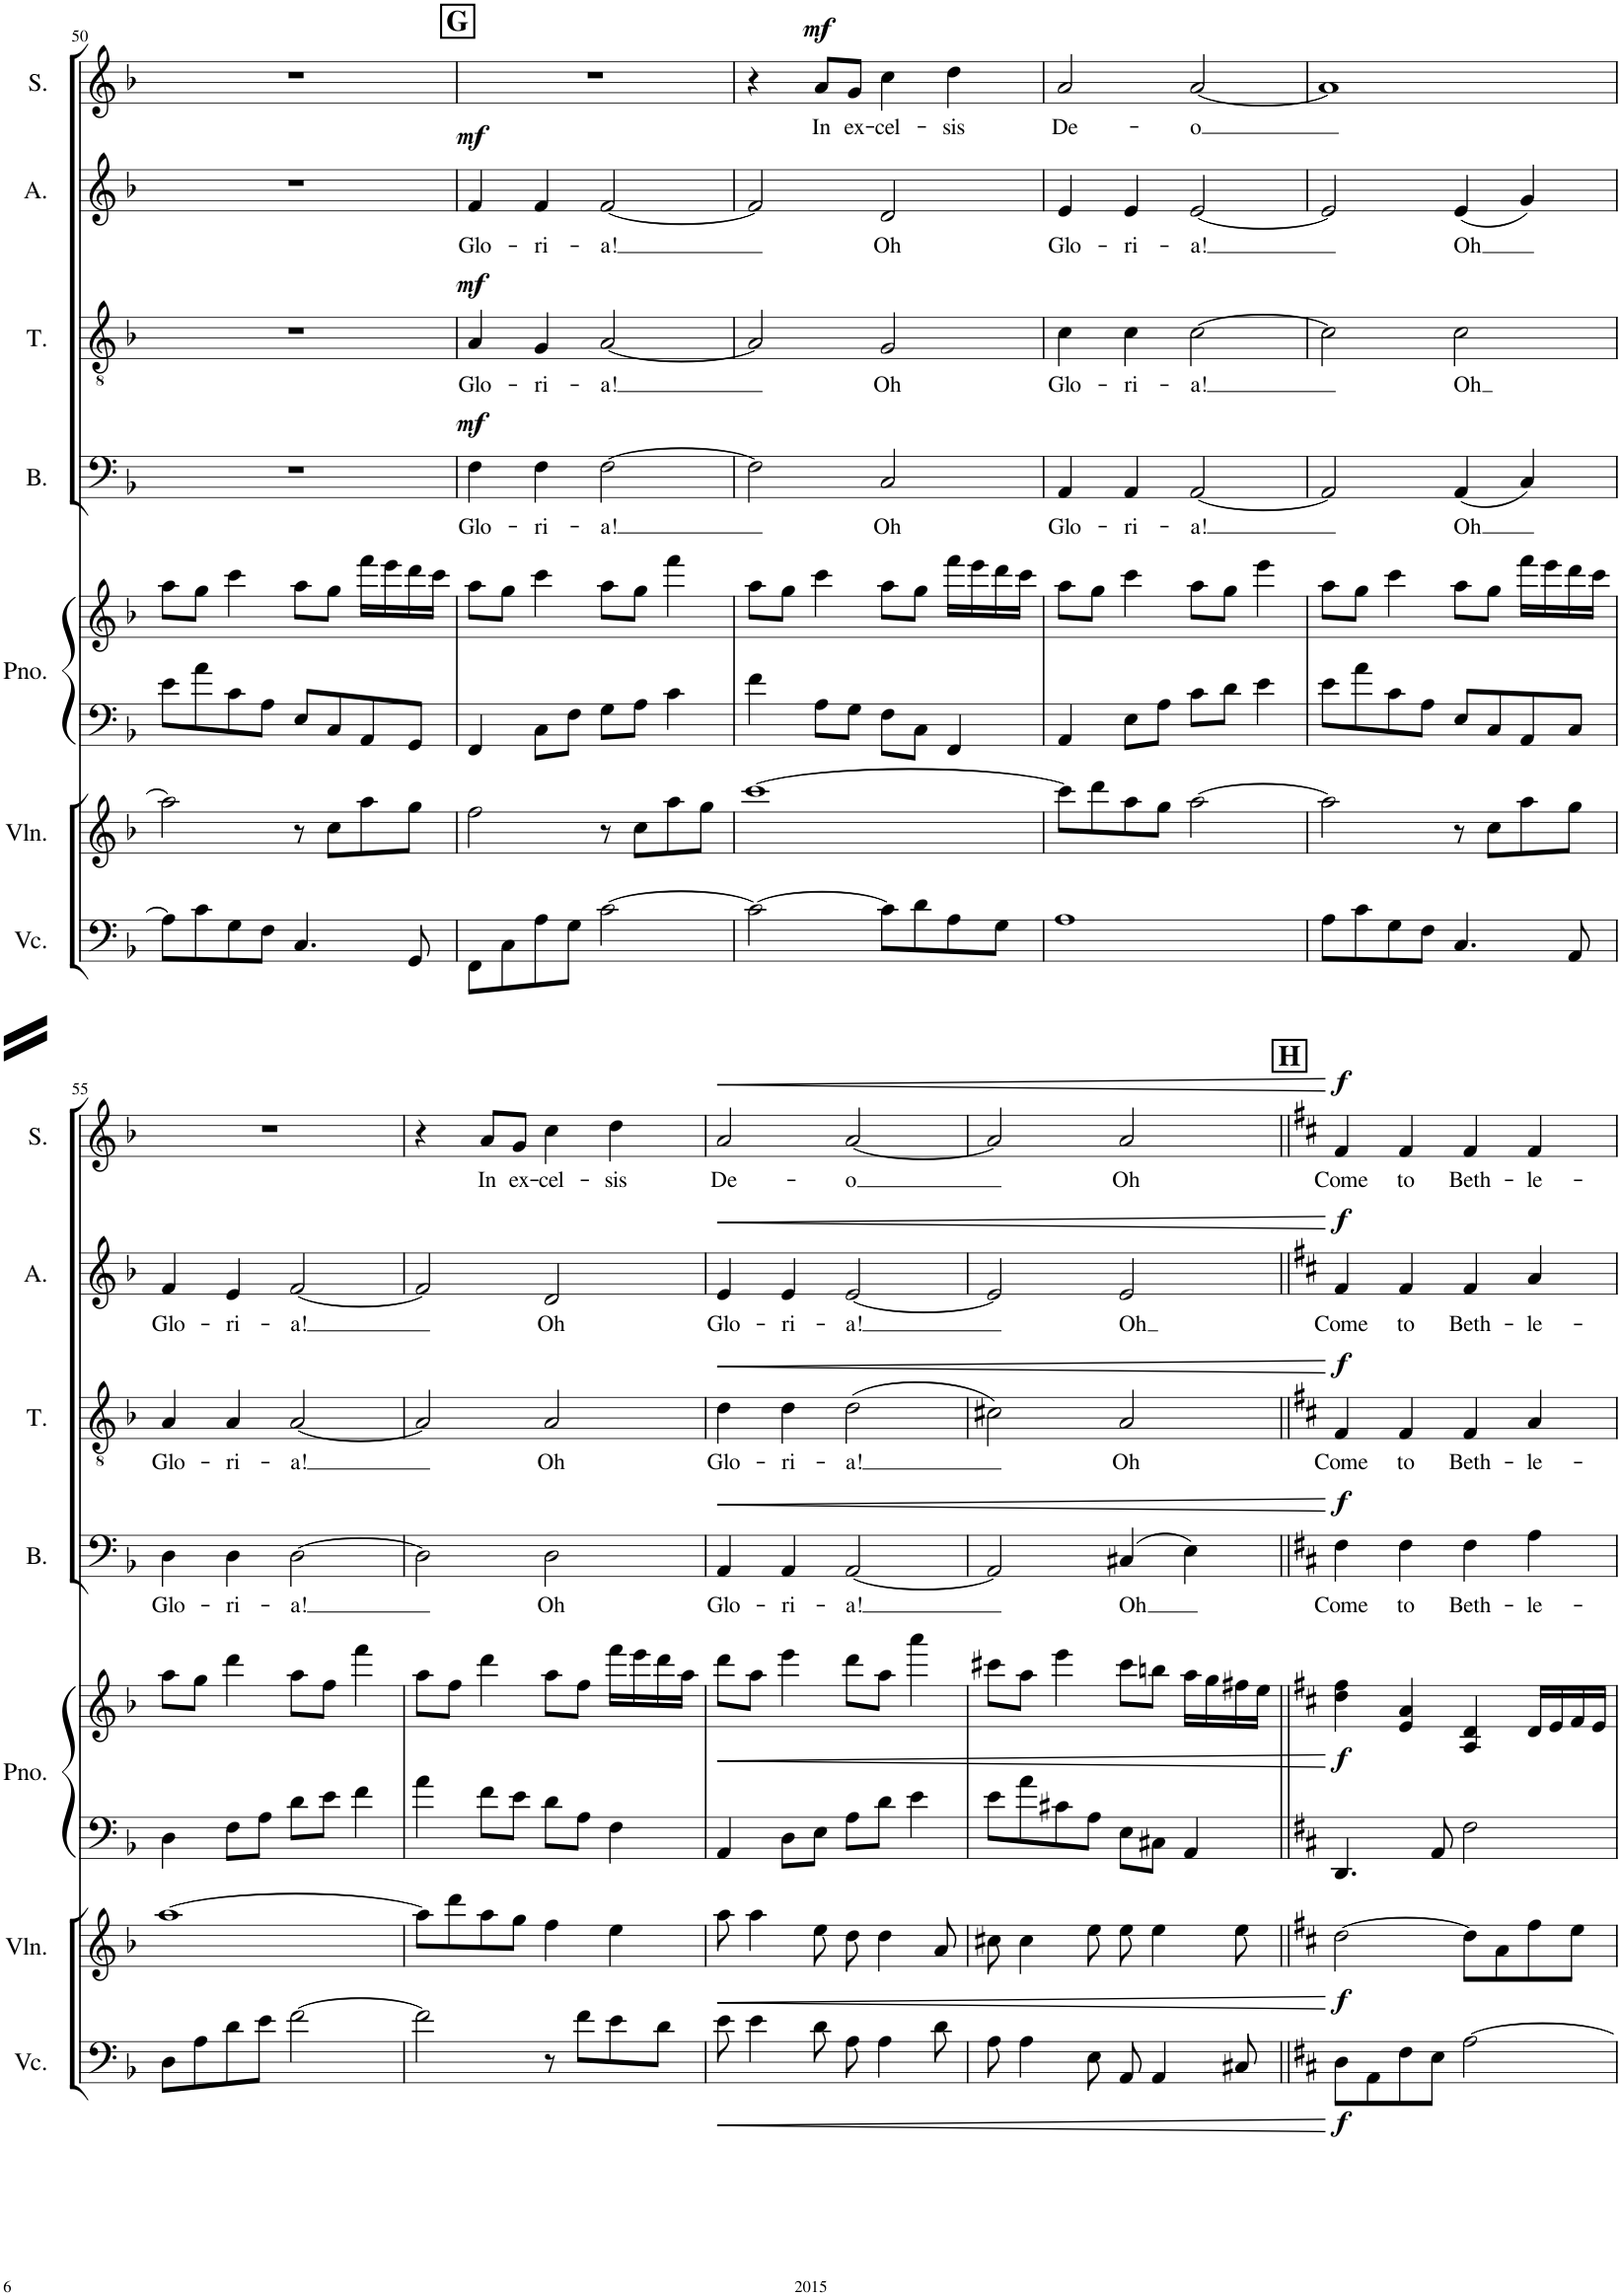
**kern	**dynam	**kern	**dynam	**kern	**kern	**dynam	**kern	**text	**dynam	**kern	**text	**dynam	**kern	**text	**dynam	**kern	**text	**dynam
*part7	*part7	*part6	*part6	*part5	*part5	*part5	*part4	*part4	*part4	*part3	*part3	*part3	*part2	*part2	*part2	*part1	*part1	*part1
*staff8	*staff8	*staff7	*staff7	*staff6	*staff5	*staff5/6	*staff4	*staff4	*staff4	*staff3	*staff3	*staff3	*staff2	*staff2	*staff2	*staff1	*staff1	*staff1
*I"Violoncello	*	*I"Violin	*	*I"Piano	*	*	*I"BASS	*	*	*I"TENOR	*	*	*I"ALTO	*	*	*I"SOPRANO	*	*
*I'Vc.	*	*I'Vln.	*	*I'Pno.	*	*	*I'B.	*	*	*I'T.	*	*	*I'A.	*	*	*I'S.	*	*
!!LO:PB:g=z
*clefF4	*	*clefG2	*	*clefF4	*clefG2	*	*clefF4	*	*	*clefGv2	*	*	*clefG2	*	*	*clefG2	*	*
*k[b-]	*	*k[b-]	*	*k[b-]	*k[b-]	*	*k[b-]	*	*	*k[b-]	*	*	*k[b-]	*	*	*k[b-]	*	*
*M4/4	*	*M4/4	*	*M4/4	*M4/4	*	*M4/4	*	*	*M4/4	*	*	*M4/4	*	*	*M4/4	*	*
=50	=50	=50	=50	=50	=50	=50	=50	=50	=50	=50	=50	=50	=50	=50	=50	=50	=50	=50
8A\L]	.	2aa\]	.	8e\L	8aa\L	.	1r	.	.	1r	.	.	1r	.	.	1r	.	.
8c\	.	.	.	8a\	8gg\J	.	.	.	.	.	.	.	.	.	.	.	.	.
8G\	.	.	.	8c\	4ccc\	.	.	.	.	.	.	.	.	.	.	.	.	.
8F\J	.	.	.	8A\J	.	.	.	.	.	.	.	.	.	.	.	.	.	.
4.C/	.	8r	.	8E/L	8aa\L	.	.	.	.	.	.	.	.	.	.	.	.	.
.	.	8cc\L	.	8C/	8gg\J	.	.	.	.	.	.	.	.	.	.	.	.	.
.	.	8aa\	.	8AA/	16fff\LL	.	.	.	.	.	.	.	.	.	.	.	.	.
.	.	.	.	.	16eee\	.	.	.	.	.	.	.	.	.	.	.	.	.
8GG/	.	8gg\J	.	8GG/J	16ddd\	.	.	.	.	.	.	.	.	.	.	.	.	.
.	.	.	.	.	16ccc\JJ	.	.	.	.	.	.	.	.	.	.	.	.	.
!!LO:REH:place=s1:a:B:cj:fs=14:t=G
=51	=51	=51	=51	=51	=51	=51	=51	=51	=51	=51	=51	=51	=51	=51	=51	=51	=51	=51
!	!	!	!	!	!	!	!	!LO:LY:b	!LO:DY:a	!	!LO:LY:b	!LO:DY:a	!	!LO:LY:b	!LO:DY:a	!	!	!
8FF\L	.	2ff\	.	4FF/	8aa\L	.	4F\	Glo-	mf	4A/	Glo-	mf	4f/	Glo-	mf	1r	.	.
8C\	.	.	.	.	8gg\J	.	.	.	.	.	.	.	.	.	.	.	.	.
!	!	!	!	!	!	!	!	!LO:LY:b	!	!	!LO:LY:b	!	!	!LO:LY:b	!	!	!	!
8A\	.	.	.	8C\L	4ccc\	.	4F\	-ri-	.	4G/	-ri-	.	4f/	-ri-	.	.	.	.
8G\J	.	.	.	8F\J	.	.	.	.	.	.	.	.	.	.	.	.	.	.
!	!	!	!	!	!	!	!	!LO:LY:b	!	!	!LO:LY:b	!	!	!LO:LY:b	!	!	!	!
[2c\	.	8r	.	8G\L	8aa\L	.	[2F\	-a!	.	[2A/	-a!	.	[2f/	-a!	.	.	.	.
.	.	8cc\L	.	8A\J	8gg\J	.	.	.	.	.	.	.	.	.	.	.	.	.
.	.	8aa\	.	4c\	4fff\	.	.	.	.	.	.	.	.	.	.	.	.	.
.	.	8gg\J	.	.	.	.	.	.	.	.	.	.	.	.	.	.	.	.
=52	=52	=52	=52	=52	=52	=52	=52	=52	=52	=52	=52	=52	=52	=52	=52	=52	=52	=52
2c\_	.	[1ccc	.	4f\	8aa\L	.	2F\]	.	.	2A/]	.	.	2f/]	.	.	4r	.	.
.	.	.	.	.	8gg\J	.	.	.	.	.	.	.	.	.	.	.	.	.
!	!	!	!	!	!	!	!	!	!	!	!	!	!	!	!	!	!LO:LY:b	!LO:DY:a
.	.	.	.	8A\L	4ccc\	.	.	.	.	.	.	.	.	.	.	8a/L	In	mf
!	!	!	!	!	!	!	!	!	!	!	!	!	!	!	!	!	!LO:LY:b	!
.	.	.	.	8G\J	.	.	.	.	.	.	.	.	.	.	.	8g/J	ex-	.
!	!	!	!	!	!	!	!	!LO:LY:b	!	!	!LO:LY:b	!	!	!LO:LY:b	!	!	!LO:LY:b	!
8c\L]	.	.	.	8F\L	8aa\L	.	2C/	Oh	.	2G/	Oh	.	2d/	Oh	.	4cc\	-cel-	.
8d\	.	.	.	8C\J	8gg\J	.	.	.	.	.	.	.	.	.	.	.	.	.
!	!	!	!	!	!	!	!	!	!	!	!	!	!	!	!	!	!LO:LY:b	!
8A\	.	.	.	4FF/	16fff\LL	.	.	.	.	.	.	.	.	.	.	4dd\	-sis	.
.	.	.	.	.	16eee\	.	.	.	.	.	.	.	.	.	.	.	.	.
8G\J	.	.	.	.	16ddd\	.	.	.	.	.	.	.	.	.	.	.	.	.
.	.	.	.	.	16ccc\JJ	.	.	.	.	.	.	.	.	.	.	.	.	.
=53	=53	=53	=53	=53	=53	=53	=53	=53	=53	=53	=53	=53	=53	=53	=53	=53	=53	=53
!	!	!	!	!	!	!	!	!LO:LY:b	!	!	!LO:LY:b	!	!	!LO:LY:b	!	!	!LO:LY:b	!
1A	.	8ccc\L]	.	4AA/	8aa\L	.	4AA/	Glo-	.	4c\	Glo-	.	4e/	Glo-	.	2a/	De-	.
.	.	8ddd\	.	.	8gg\J	.	.	.	.	.	.	.	.	.	.	.	.	.
!	!	!	!	!	!	!	!	!LO:LY:b	!	!	!LO:LY:b	!	!	!LO:LY:b	!	!	!	!
.	.	8aa\	.	8E\L	4ccc\	.	4AA/	-ri-	.	4c\	-ri-	.	4e/	-ri-	.	.	.	.
.	.	8gg\J	.	8A\J	.	.	.	.	.	.	.	.	.	.	.	.	.	.
!	!	!	!	!	!	!	!	!LO:LY:b	!	!	!LO:LY:b	!	!	!LO:LY:b	!	!	!LO:LY:b	!
.	.	[2aa\	.	8c\L	8aa\L	.	[2AA/	-a!	.	[2c\	-a!	.	[2e/	-a!	.	[2a/	-o	.
.	.	.	.	8d\J	8gg\J	.	.	.	.	.	.	.	.	.	.	.	.	.
.	.	.	.	4e\	4eee\	.	.	.	.	.	.	.	.	.	.	.	.	.
=54	=54	=54	=54	=54	=54	=54	=54	=54	=54	=54	=54	=54	=54	=54	=54	=54	=54	=54
8A\L	.	2aa\]	.	8e\L	8aa\L	.	2AA/]	.	.	2c\]	.	.	2e/]	.	.	1a]	.	.
8c\	.	.	.	8a\	8gg\J	.	.	.	.	.	.	.	.	.	.	.	.	.
8G\	.	.	.	8c\	4ccc\	.	.	.	.	.	.	.	.	.	.	.	.	.
8F\J	.	.	.	8A\J	.	.	.	.	.	.	.	.	.	.	.	.	.	.
!	!	!	!	!	!	!	!	!LO:LY:b	!	!	!LO:LY:b	!	!	!LO:LY:b	!	!	!	!
4.C/	.	8r	.	8E/L	8aa\L	.	(4AA/	Oh	.	2c\	Oh	.	(4e/	Oh	.	.	.	.
.	.	8cc\L	.	8C/	8gg\J	.	.	.	.	.	.	.	.	.	.	.	.	.
.	.	8aa\	.	8AA/	16fff\LL	.	4C/)	.	.	.	.	.	4g/)	.	.	.	.	.
.	.	.	.	.	16eee\	.	.	.	.	.	.	.	.	.	.	.	.	.
8AA/	.	8gg\J	.	8C/J	16ddd\	.	.	.	.	.	.	.	.	.	.	.	.	.
.	.	.	.	.	16ccc\JJ	.	.	.	.	.	.	.	.	.	.	.	.	.
!!LO:LB:g=z
=55	=55	=55	=55	=55	=55	=55	=55	=55	=55	=55	=55	=55	=55	=55	=55	=55	=55	=55
!	!	!	!	!	!	!	!	!LO:LY:b	!	!	!LO:LY:b	!	!	!LO:LY:b	!	!	!	!
8D\L	.	[1aa	.	4D\	8aa\L	.	4D\	Glo-	.	4A/	Glo-	.	4f/	Glo-	.	1r	.	.
8A\	.	.	.	.	8gg\J	.	.	.	.	.	.	.	.	.	.	.	.	.
!	!	!	!	!	!	!	!	!LO:LY:b	!	!	!LO:LY:b	!	!	!LO:LY:b	!	!	!	!
8d\	.	.	.	8F\L	4ddd\	.	4D\	-ri-	.	4A/	-ri-	.	4e/	-ri-	.	.	.	.
8e\J	.	.	.	8A\J	.	.	.	.	.	.	.	.	.	.	.	.	.	.
!	!	!	!	!	!	!	!	!LO:LY:b	!	!	!LO:LY:b	!	!	!LO:LY:b	!	!	!	!
[2f\	.	.	.	8d\L	8aa\L	.	[2D\	-a!	.	[2A/	-a!	.	[2f/	-a!	.	.	.	.
.	.	.	.	8e\J	8ff\J	.	.	.	.	.	.	.	.	.	.	.	.	.
.	.	.	.	4f\	4fff\	.	.	.	.	.	.	.	.	.	.	.	.	.
=56	=56	=56	=56	=56	=56	=56	=56	=56	=56	=56	=56	=56	=56	=56	=56	=56	=56	=56
2f\]	.	8aa\L]	.	4a\	8aa\L	.	2D\]	.	.	2A/]	.	.	2f/]	.	.	4r	.	.
.	.	8ddd\	.	.	8ff\J	.	.	.	.	.	.	.	.	.	.	.	.	.
!	!	!	!	!	!	!	!	!	!	!	!	!	!	!	!	!	!LO:LY:b	!
.	.	8aa\	.	8f\L	4ddd\	.	.	.	.	.	.	.	.	.	.	8a/L	In	.
!	!	!	!	!	!	!	!	!	!	!	!	!	!	!	!	!	!LO:LY:b	!
.	.	8gg\J	.	8e\J	.	.	.	.	.	.	.	.	.	.	.	8g/J	ex-	.
!	!	!	!	!	!	!	!	!LO:LY:b	!	!	!LO:LY:b	!	!	!LO:LY:b	!	!	!LO:LY:b	!
8r	.	4ff\	.	8d\L	8aa\L	.	2D\	Oh	.	2A/	Oh	.	2d/	Oh	.	4cc\	-cel-	.
8f\L	.	.	.	8A\J	8ff\J	.	.	.	.	.	.	.	.	.	.	.	.	.
!	!	!	!	!	!	!	!	!	!	!	!	!	!	!	!	!	!LO:LY:b	!
8e\	.	4ee\	.	4F\	16fff\LL	.	.	.	.	.	.	.	.	.	.	4dd\	-sis	.
.	.	.	.	.	16eee\	.	.	.	.	.	.	.	.	.	.	.	.	.
8d\J	.	.	.	.	16ddd\	.	.	.	.	.	.	.	.	.	.	.	.	.
.	.	.	.	.	16aa\JJ	.	.	.	.	.	.	.	.	.	.	.	.	.
=57	=57	=57	=57	=57	=57	=57	=57	=57	=57	=57	=57	=57	=57	=57	=57	=57	=57	=57
!	!LO:HP:b	!	!LO:HP:b	!	!	!LO:HP:b	!	!LO:LY:b	!LO:HP:b	!	!LO:LY:b	!LO:HP:b	!	!LO:LY:b	!LO:HP:b	!	!LO:LY:b	!LO:HP:b
8e\	<	8aa\	<	4AA/	8ddd\L	<	4AA/	Glo-	<	4d\	Glo-	<	4e/	Glo-	<	2a/	De-	<
4e\	.	4aa\	.	.	8aa\J	.	.	.	.	.	.	.	.	.	.	.	.	.
!	!	!	!	!	!	!	!	!LO:LY:b	!	!	!LO:LY:b	!	!	!LO:LY:b	!	!	!	!
.	.	.	.	8D\L	4eee\	.	4AA/	-ri-	.	4d\	-ri-	.	4e/	-ri-	.	.	.	.
8d\	.	8ee\	.	8E\J	.	.	.	.	.	.	.	.	.	.	.	.	.	.
!	!	!	!	!	!	!	!	!LO:LY:b	!	!	!LO:LY:b	!	!	!LO:LY:b	!	!	!LO:LY:b	!
8A\	.	8dd\	.	8A\L	8ddd\L	.	[2AA/	-a!	.	(2d\	-a!	.	[2e/	-a!	.	[2a/	-o	.
4A\	.	4dd\	.	8d\J	8aa\J	.	.	.	.	.	.	.	.	.	.	.	.	.
.	.	.	.	4e\	4aaa\	.	.	.	.	.	.	.	.	.	.	.	.	.
8d\	.	8a/	.	.	.	.	.	.	.	.	.	.	.	.	.	.	.	.
=58	=58	=58	=58	=58	=58	=58	=58	=58	=58	=58	=58	=58	=58	=58	=58	=58	=58	=58
8A\	.	8cc#X\	.	8e\L	8ccc#X\L	.	2AA/]	.	.	2c#X\)	.	.	2e/]	.	.	2a/]	.	.
4A\	.	4cc#\	.	8a\	8aa\J	.	.	.	.	.	.	.	.	.	.	.	.	.
.	.	.	.	8c#X\	4eee\	.	.	.	.	.	.	.	.	.	.	.	.	.
8E\	.	8ee\	.	8A\J	.	.	.	.	.	.	.	.	.	.	.	.	.	.
!	!	!	!	!	!	!	!	!LO:LY:b	!	!	!LO:LY:b	!	!	!LO:LY:b	!	!	!LO:LY:b	!
8AA/	.	8ee\	.	8E\L	8ccc#\L	.	(4C#X/	Oh	.	2A/	Oh	.	2e/	Oh	.	2a/	Oh	.
4AA/	.	4ee\	.	8C#X\J	8bbn\J	.	.	.	.	.	.	.	.	.	.	.	.	.
.	.	.	.	4AA/	16aa\LL	.	4E\)	.	.	.	.	.	.	.	.	.	.	.
.	.	.	.	.	16gg\	.	.	.	.	.	.	.	.	.	.	.	.	.
8C#X/	.	8ee\	.	.	16ff#X\	.	.	.	.	.	.	.	.	.	.	.	.	.
.	.	.	.	.	16ee\JJ	.	.	.	.	.	.	.	.	.	.	.	.	.
.	[	.	[	.	.	[	.	.	[	.	.	[	.	.	[	.	.	[
!!LO:REH:place=s1:a:B:cj:fs=14:t=H
=59||	=59||	=59||	=59||	=59||	=59||	=59||	=59||	=59||	=59||	=59||	=59||	=59||	=59||	=59||	=59||	=59||	=59||	=59||
*k[f#c#]	*	*k[f#c#]	*	*k[f#c#]	*k[f#c#]	*	*k[f#c#]	*	*	*k[f#c#]	*	*	*k[f#c#]	*	*	*k[f#c#]	*	*
!	!LO:DY:b	!	!LO:DY:b	!	!	!LO:DY:b	!	!LO:LY:b	!LO:DY:a	!	!LO:LY:b	!LO:DY:a	!	!LO:LY:b	!LO:DY:a	!	!LO:LY:b	!LO:DY:a
8D\L	f	[2dd\	f	4.DD/	4dd\ 4ff#\	f	4F#\	Come	f	4F#/	Come	f	4f#/	Come	f	4f#/	Come	f
8AA\	.	.	.	.	.	.	.	.	.	.	.	.	.	.	.	.	.	.
!	!	!	!	!	!	!	!	!LO:LY:b	!	!	!LO:LY:b	!	!	!LO:LY:b	!	!	!LO:LY:b	!
8F#\	.	.	.	.	4e/ 4a/	.	4F#\	to	.	4F#/	to	.	4f#/	to	.	4f#/	to	.
8E\J	.	.	.	8AA/	.	.	.	.	.	.	.	.	.	.	.	.	.	.
!	!	!	!	!	!	!	!	!LO:LY:b	!	!	!LO:LY:b	!	!	!LO:LY:b	!	!	!LO:LY:b	!
[2A\	.	8dd\L]	.	2F#\	4A/ 4d/	.	4F#\	Beth-	.	4F#/	Beth-	.	4f#/	Beth-	.	4f#/	Beth-	.
.	.	8a\	.	.	.	.	.	.	.	.	.	.	.	.	.	.	.	.
!	!	!	!	!	!	!	!	!LO:LY:b	!	!	!LO:LY:b	!	!	!LO:LY:b	!	!	!LO:LY:b	!
.	.	8ff#\	.	.	16d/LL	.	4A\	-le-	.	4A/	-le-	.	4a/	-le-	.	4f#/	-le-	.
.	.	.	.	.	16e/	.	.	.	.	.	.	.	.	.	.	.	.	.
.	.	8ee\J	.	.	16f#/	.	.	.	.	.	.	.	.	.	.	.	.	.
.	.	.	.	.	16e/JJ	.	.	.	.	.	.	.	.	.	.	.	.	.
=	=	=	=	=	=	=	=	=	=	=	=	=	=	=	=	=	=	=
*-	*-	*-	*-	*-	*-	*-	*-	*-	*-	*-	*-	*-	*-	*-	*-	*-	*-	*-
